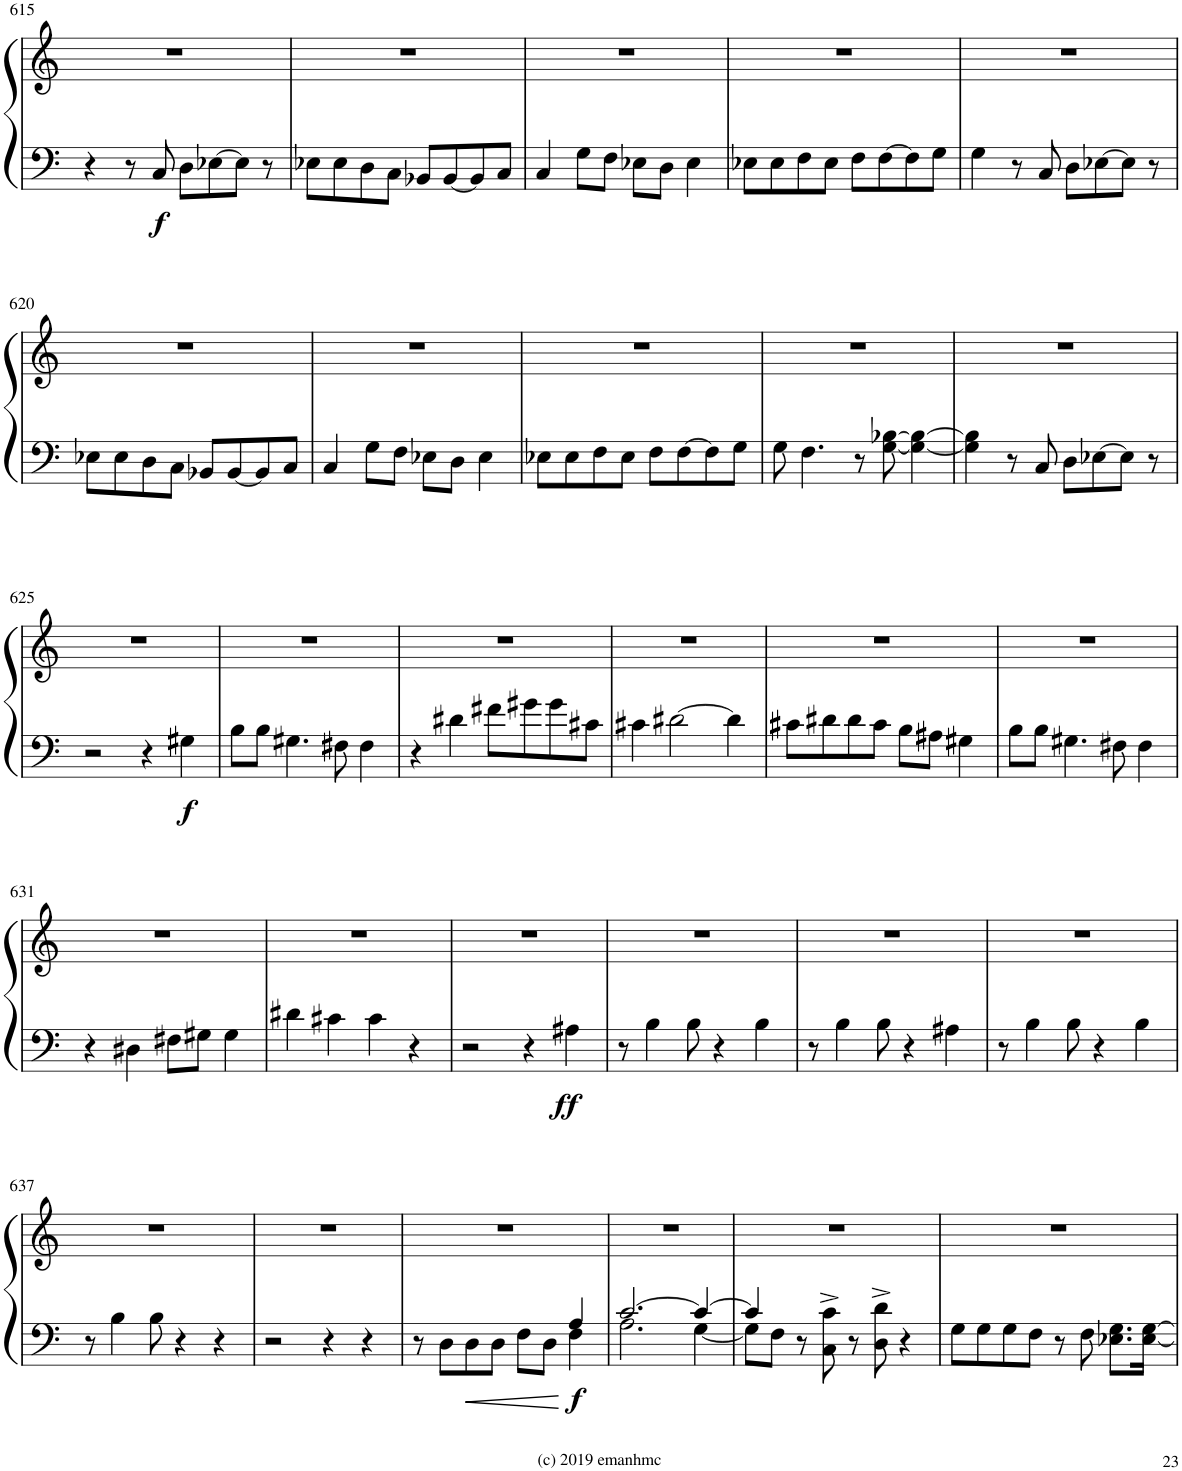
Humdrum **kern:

**kern	**kern	**dynam
*part1	*part1	*part1
*staff2	*staff1	*staff1/2
*I"Piano	*	*
*I'Pno.	*	*
!!LO:PB:g=z
*clefF4	*clefG2	*
*k[]	*k[]	*
*M4/4	*M4/4	*
*met(c)	*met(c)	*
=615	=615	=615
4r	1r	.
8r	.	.
!	!	!LO:DY:b=2
8C/	.	f
8D\L	.	.
[8E-X\	.	.
8E-\J]	.	.
8r	.	.
=616	=616	=616
8E-X\L	1r	.
8E-\	.	.
8D\	.	.
8C\J	.	.
8BB-X/L	.	.
[8BB-/	.	.
8BB-/]	.	.
8C/J	.	.
=617	=617	=617
4C/	1r	.
8G\L	.	.
8F\J	.	.
8E-X\L	.	.
8D\J	.	.
4E-\	.	.
=618	=618	=618
8E-X\L	1r	.
8E-\	.	.
8F\	.	.
8E-\J	.	.
8F\L	.	.
[8F\	.	.
8F\]	.	.
8G\J	.	.
=619	=619	=619
4G\	1r	.
8r	.	.
8C/	.	.
8D\L	.	.
[8E-X\	.	.
8E-\J]	.	.
8r	.	.
!!LO:LB:g=z
=620	=620	=620
8E-X\L	1r	.
8E-\	.	.
8D\	.	.
8C\J	.	.
8BB-X/L	.	.
[8BB-/	.	.
8BB-/]	.	.
8C/J	.	.
=621	=621	=621
4C/	1r	.
8G\L	.	.
8F\J	.	.
8E-X\L	.	.
8D\J	.	.
4E-\	.	.
=622	=622	=622
8E-X\L	1r	.
8E-\	.	.
8F\	.	.
8E-\J	.	.
8F\L	.	.
[8F\	.	.
8F\]	.	.
8G\J	.	.
=623	=623	=623
8G\	1r	.
4.F\	.	.
8r	.	.
[8G\ [8B-X\	.	.
4G\_ 4B-\_	.	.
=624	=624	=624
4G\] 4B-\]	1r	.
8r	.	.
8C/	.	.
8D\L	.	.
[8E-X\	.	.
8E-\J]	.	.
8r	.	.
!!LO:LB:g=z
=625	=625	=625
2r	1r	.
4r	.	.
!	!	!LO:DY:b=2
4G#X\	.	f
=626	=626	=626
8B\L	1r	.
8B\J	.	.
4.G#X\	.	.
8F#X\	.	.
4F#\	.	.
=627	=627	=627
4r	1r	.
4d#X\	.	.
8f#X\L	.	.
8g#X\	.	.
8g#\	.	.
8c#X\J	.	.
=628	=628	=628
4c#X\	1r	.
[2d#X\	.	.
4d#\]	.	.
=629	=629	=629
8c#X\L	1r	.
8d#X\	.	.
8d#\	.	.
8c#\J	.	.
8B\L	.	.
8A#X\J	.	.
4G#X\	.	.
=630	=630	=630
8B\L	1r	.
8B\J	.	.
4.G#X\	.	.
8F#X\	.	.
4F#\	.	.
!!LO:LB:g=z
=631	=631	=631
4r	1r	.
4D#X\	.	.
8F#X\L	.	.
8G#X\J	.	.
4G#\	.	.
=632	=632	=632
4d#X\	1r	.
4c#X\	.	.
4c#\	.	.
4r	.	.
=633	=633	=633
2r	1r	.
4r	.	.
!	!	!LO:DY:b=2
4A#X\	.	ff
=634	=634	=634
8r	1r	.
4B\	.	.
8B\	.	.
4r	.	.
4B\	.	.
=635	=635	=635
8r	1r	.
4B\	.	.
8B\	.	.
4r	.	.
4A#X\	.	.
=636	=636	=636
8r	1r	.
4B\	.	.
8B\	.	.
4r	.	.
4B\	.	.
!!LO:LB:g=z
=637	=637	=637
8r	1r	.
4B\	.	.
8B\	.	.
4r	.	.
4r	.	.
=638	=638	=638
2r	1r	.
4r	.	.
4r	.	.
=639	=639	=639
*^	*	*
8r	2.ryy	1r	.
8D\L	.	.	.
8D\	.	.	.
8D\J	.	.	.
8F\L	.	.	.
8D\J	.	.	.
!	!	!	!LO:DY:b=2
4A/	4F\	.	f
=640	=640	=640	=640
[2.c/	2.A\	1r	.
4c/_	[4G\	.	.
=641	=641	=641	=641
4c/]	8G\L]	1r	.
.	8F\J	.	.
8r	2ryy	.	.
8C\^ 8c\^	.	.	.
8r	.	.	.
8D\^ 8d\^	.	.	.
4r	4ryy	.	.
*v	*v	*	*
=642	=642	=642
8G\L	1r	.
8G\	.	.
8G\	.	.
8F\J	.	.
8r	.	.
8F\	.	.
8.E-X\ 8.G\L	.	.
[16E-\ [16G\Jk	.	.
=	=	=
*-	*-	*-
